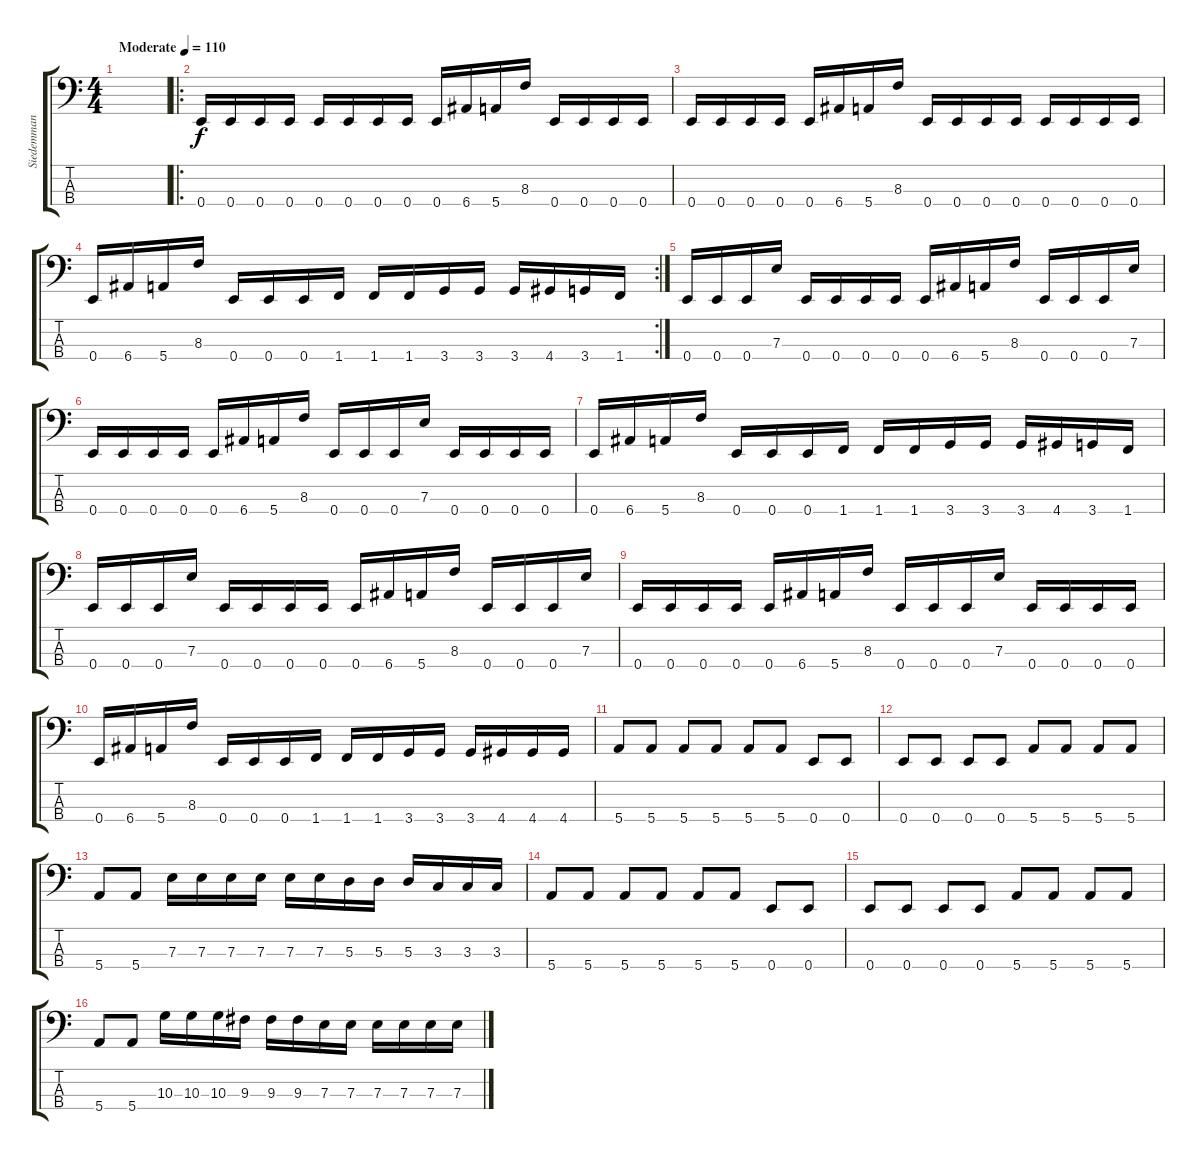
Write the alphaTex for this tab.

\track ("Siedemman" "Siedemman") {instrument electricbasspick}
\staff {score tabs}
\tuning (G2 D2 A1 E1) {hide}
\ts (4 4)
\tempo (110 "Moderate")
\clef f4
\ks c
|
\ro
0.4.16 0.4.16 0.4.16 0.4.16 0.4.16 0.4.16 0.4.16 0.4.16 0.4.16 6.4.16 5.4.16 8.3.16 0.4.16 0.4.16 0.4.16 0.4.16 |
0.4.16 0.4.16 0.4.16 0.4.16 0.4.16 6.4.16 5.4.16 8.3.16 0.4.16 0.4.16 0.4.16 0.4.16 0.4.16 0.4.16 0.4.16 0.4.16 |
\rc 2
0.4.16 6.4.16 5.4.16 8.3.16 0.4.16 0.4.16 0.4.16 1.4.16 1.4.16 1.4.16 3.4.16 3.4.16 3.4.16 4.4.16 3.4.16 1.4.16 |
0.4.16 0.4.16 0.4.16 7.3.16 0.4.16 0.4.16 0.4.16 0.4.16 0.4.16 6.4.16 5.4.16 8.3.16 0.4.16 0.4.16 0.4.16 7.3.16 |
0.4.16 0.4.16 0.4.16 0.4.16 0.4.16 6.4.16 5.4.16 8.3.16 0.4.16 0.4.16 0.4.16 7.3.16 0.4.16 0.4.16 0.4.16 0.4.16 |
0.4.16 6.4.16 5.4.16 8.3.16 0.4.16 0.4.16 0.4.16 1.4.16 1.4.16 1.4.16 3.4.16 3.4.16 3.4.16 4.4.16 3.4.16 1.4.16 |
0.4.16 0.4.16 0.4.16 7.3.16 0.4.16 0.4.16 0.4.16 0.4.16 0.4.16 6.4.16 5.4.16 8.3.16 0.4.16 0.4.16 0.4.16 7.3.16 |
0.4.16 0.4.16 0.4.16 0.4.16 0.4.16 6.4.16 5.4.16 8.3.16 0.4.16 0.4.16 0.4.16 7.3.16 0.4.16 0.4.16 0.4.16 0.4.16 |
0.4.16 6.4.16 5.4.16 8.3.16 0.4.16 0.4.16 0.4.16 1.4.16 1.4.16 1.4.16 3.4.16 3.4.16 3.4.16 4.4.16 4.4.16 4.4.16 |
5.4.8 5.4.8 5.4.8 5.4.8 5.4.8 5.4.8 0.4.8 0.4.8 |
0.4.8 0.4.8 0.4.8 0.4.8 5.4.8 5.4.8 5.4.8 5.4.8 |
5.4.8 5.4.8 7.3.16 7.3.16 7.3.16 7.3.16 7.3.16 7.3.16 5.3.16 5.3.16 5.3.16 3.3.16 3.3.16 3.3.16 |
5.4.8 5.4.8 5.4.8 5.4.8 5.4.8 5.4.8 0.4.8 0.4.8 |
0.4.8 0.4.8 0.4.8 0.4.8 5.4.8 5.4.8 5.4.8 5.4.8 |
5.4.8 5.4.8 10.3.16 10.3.16 10.3.16 9.3.16 9.3.16 9.3.16 7.3.16 7.3.16 7.3.16 7.3.16 7.3.16 7.3.16
